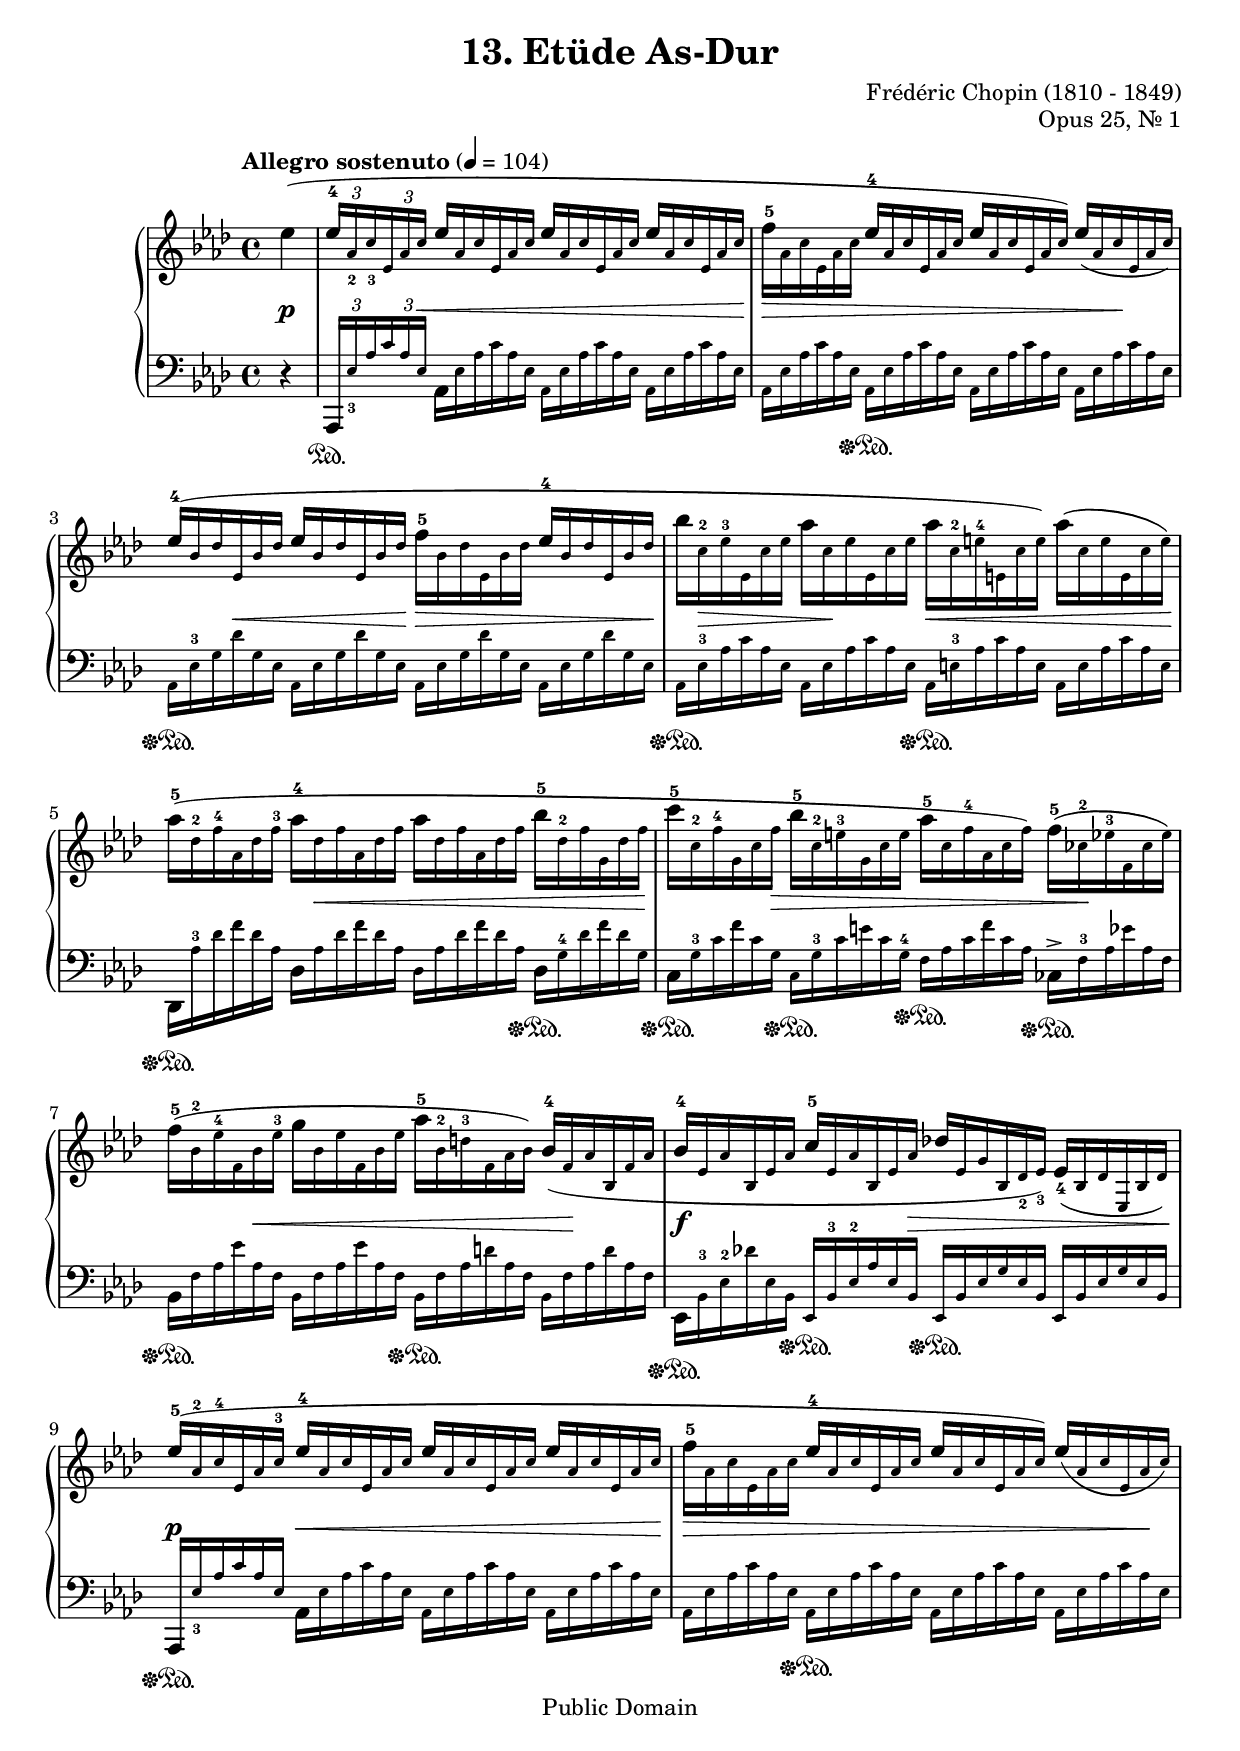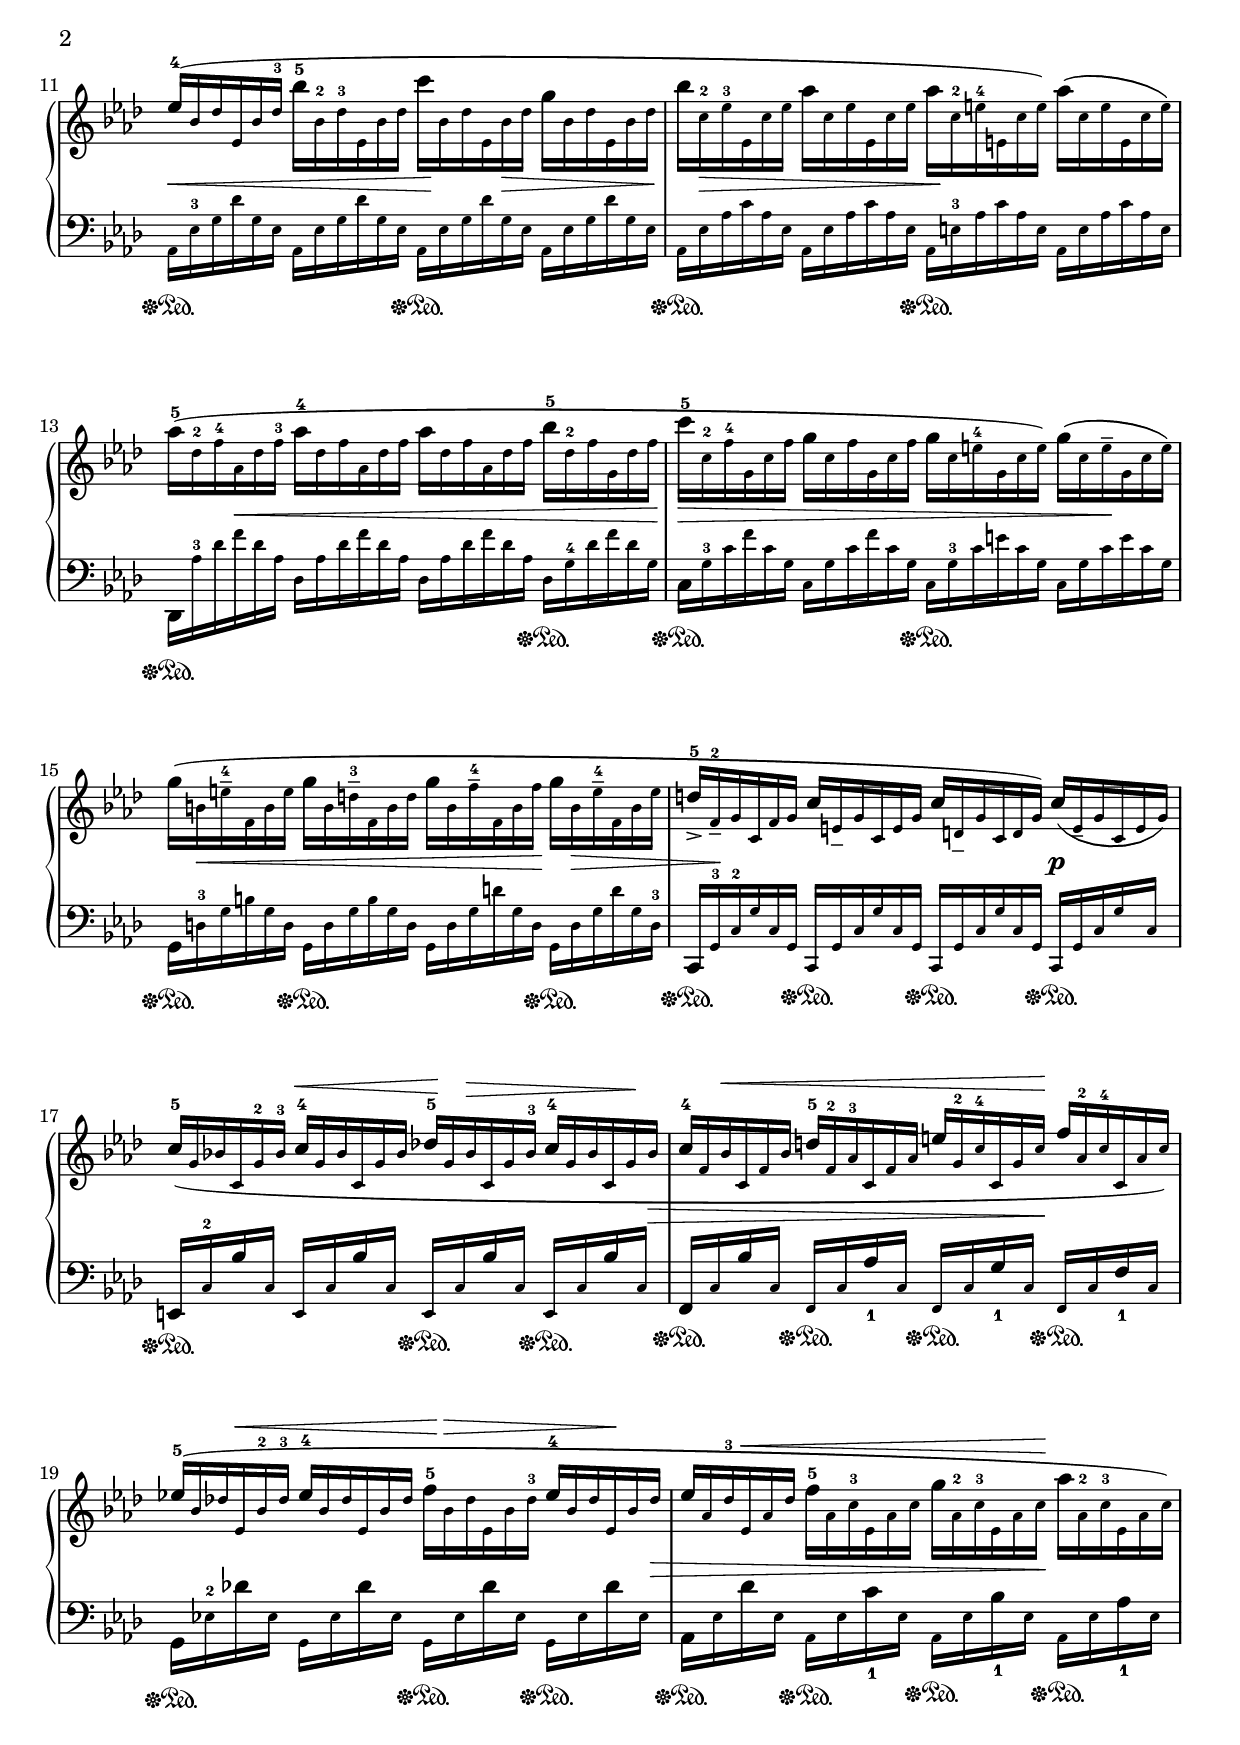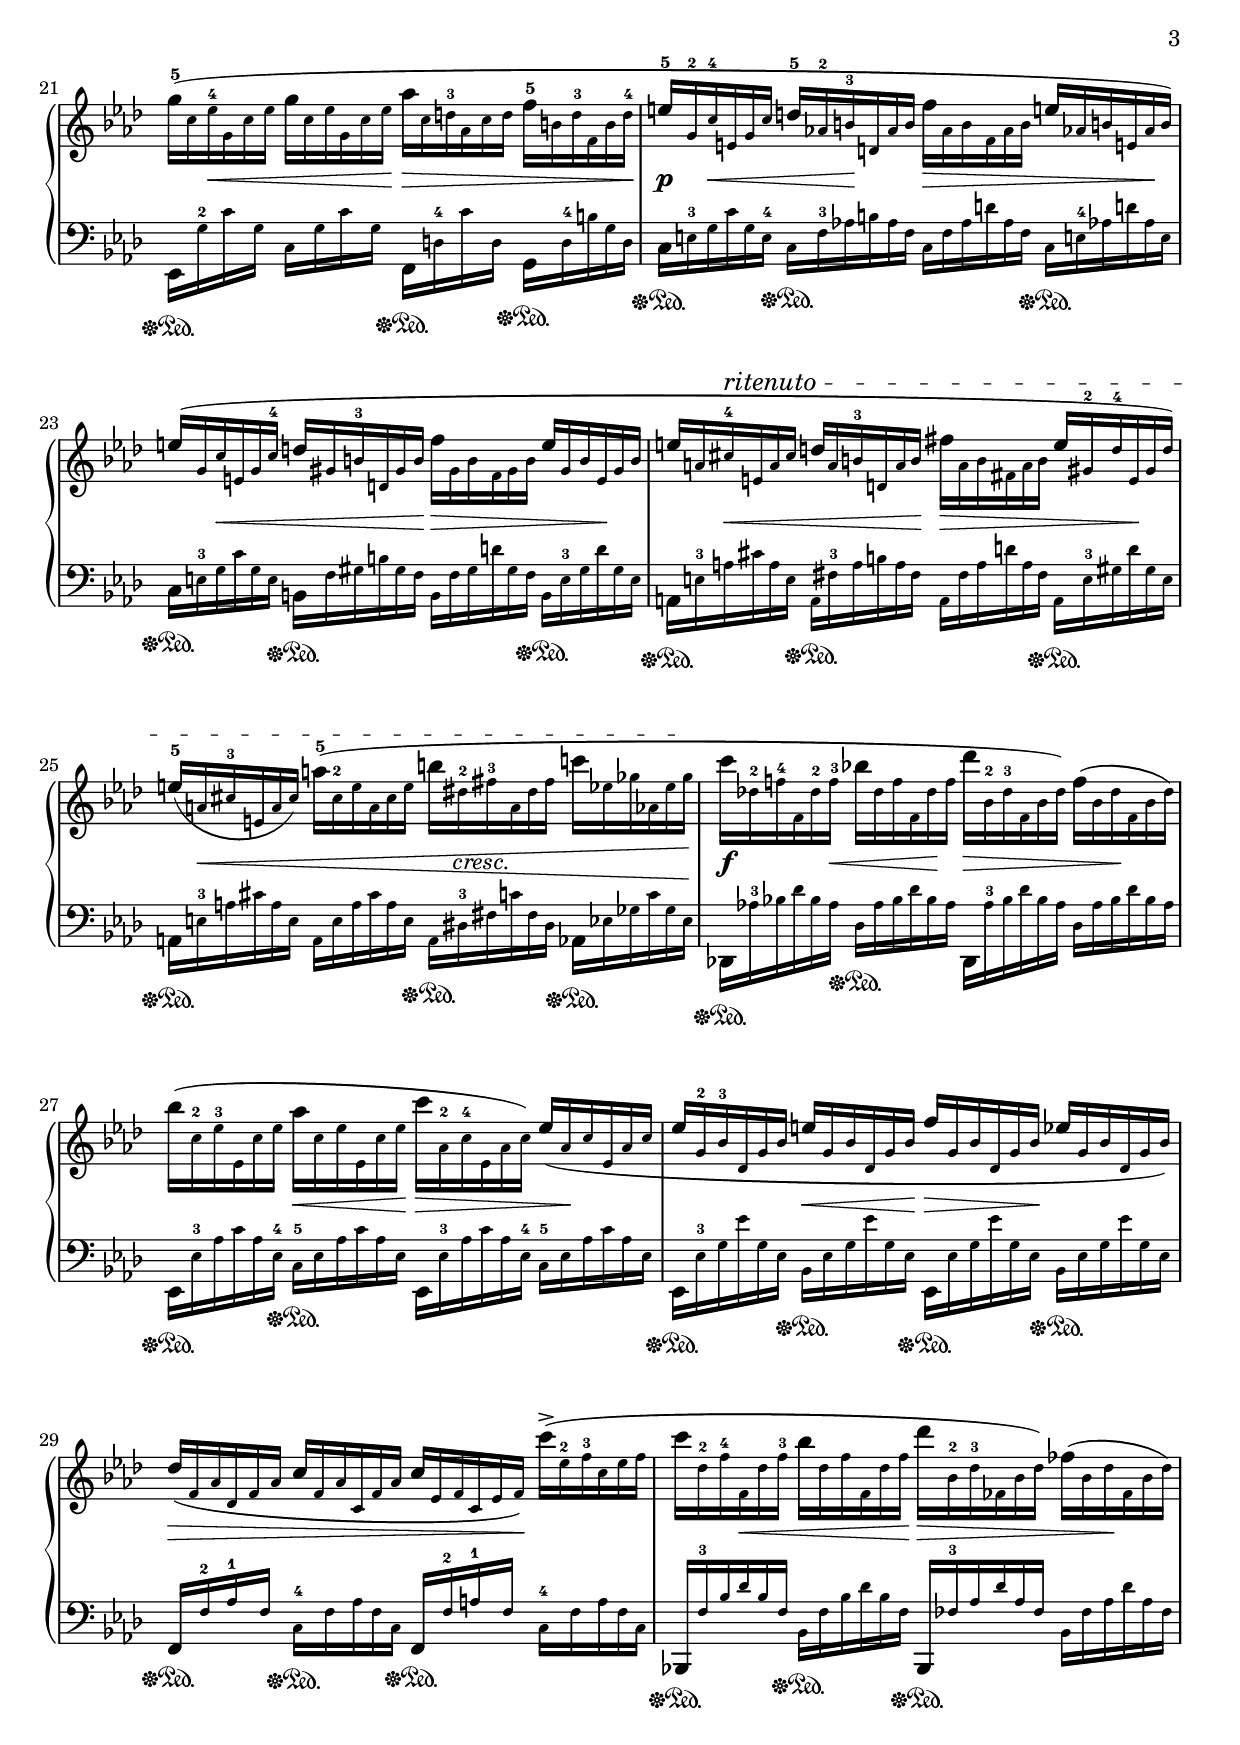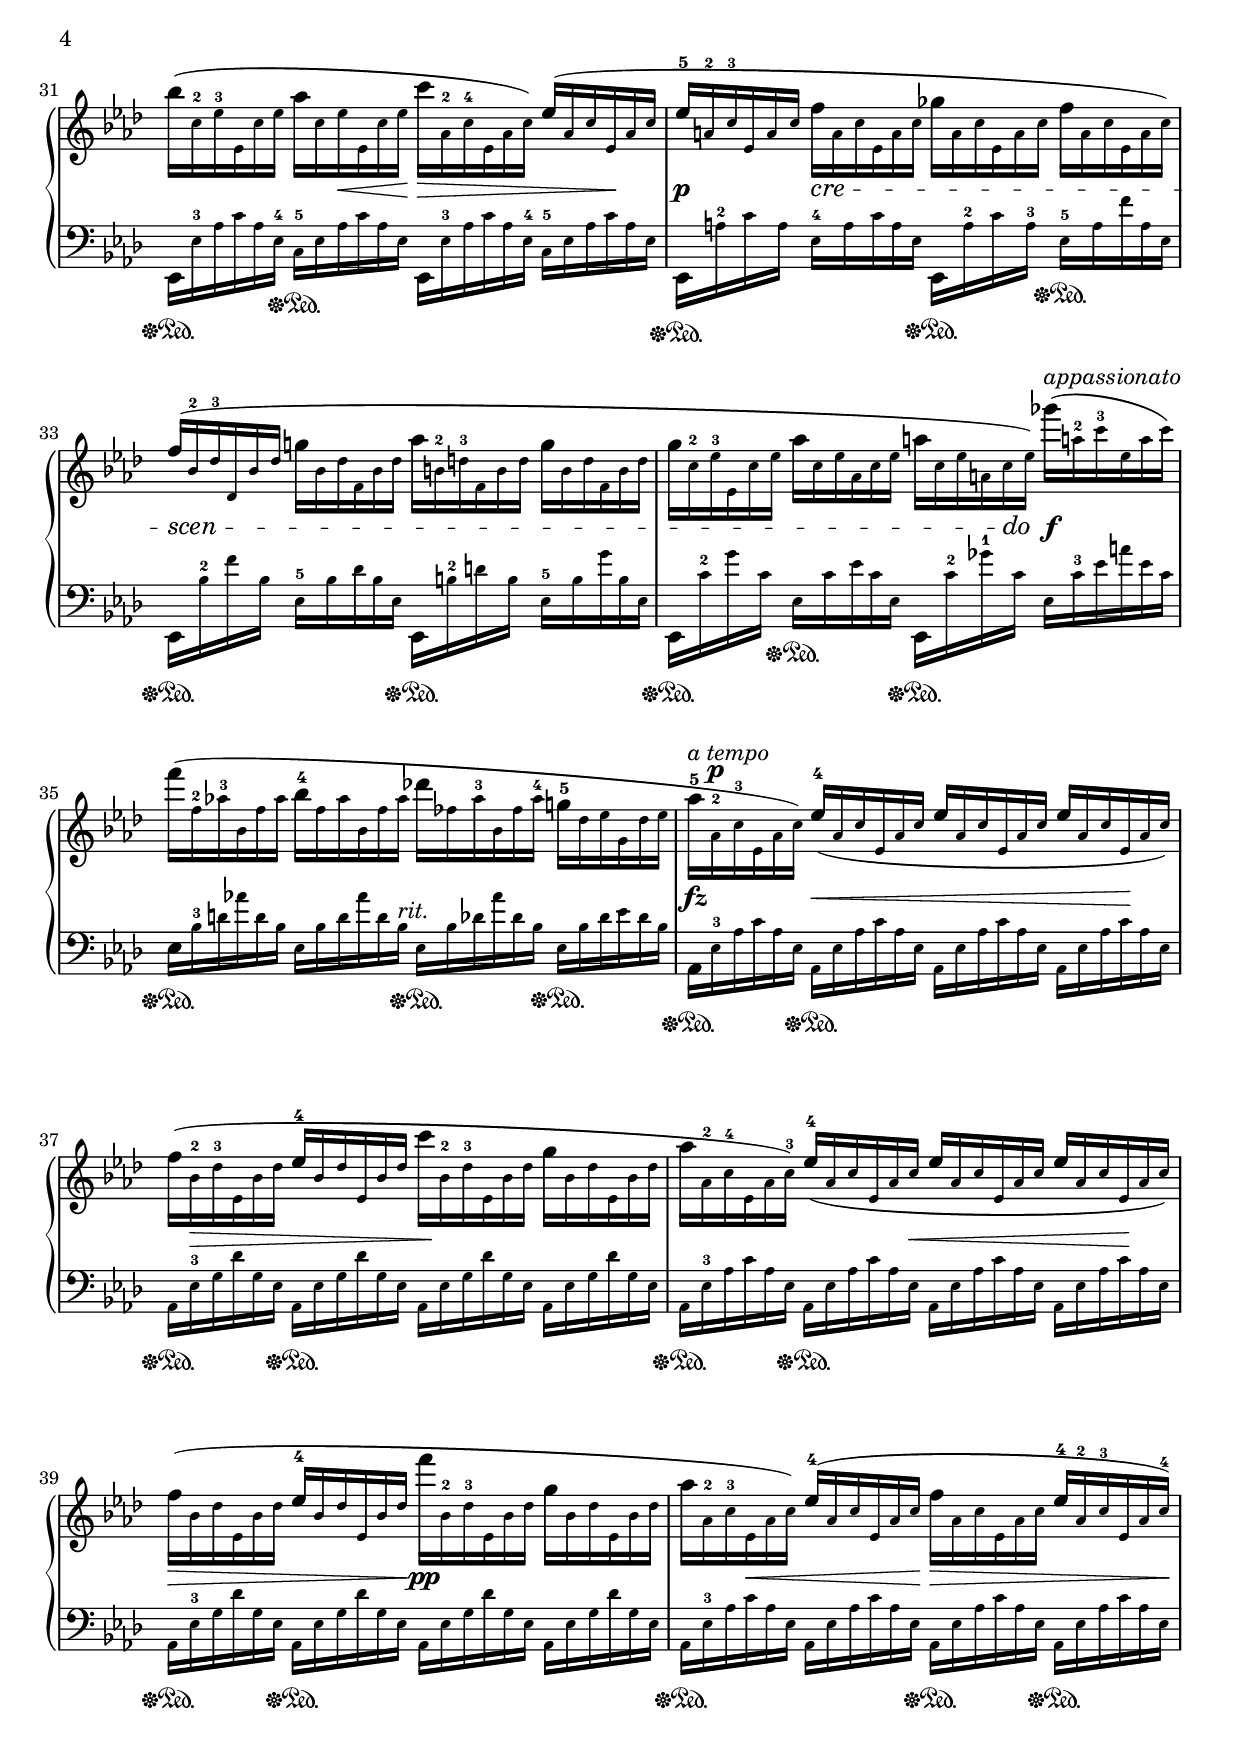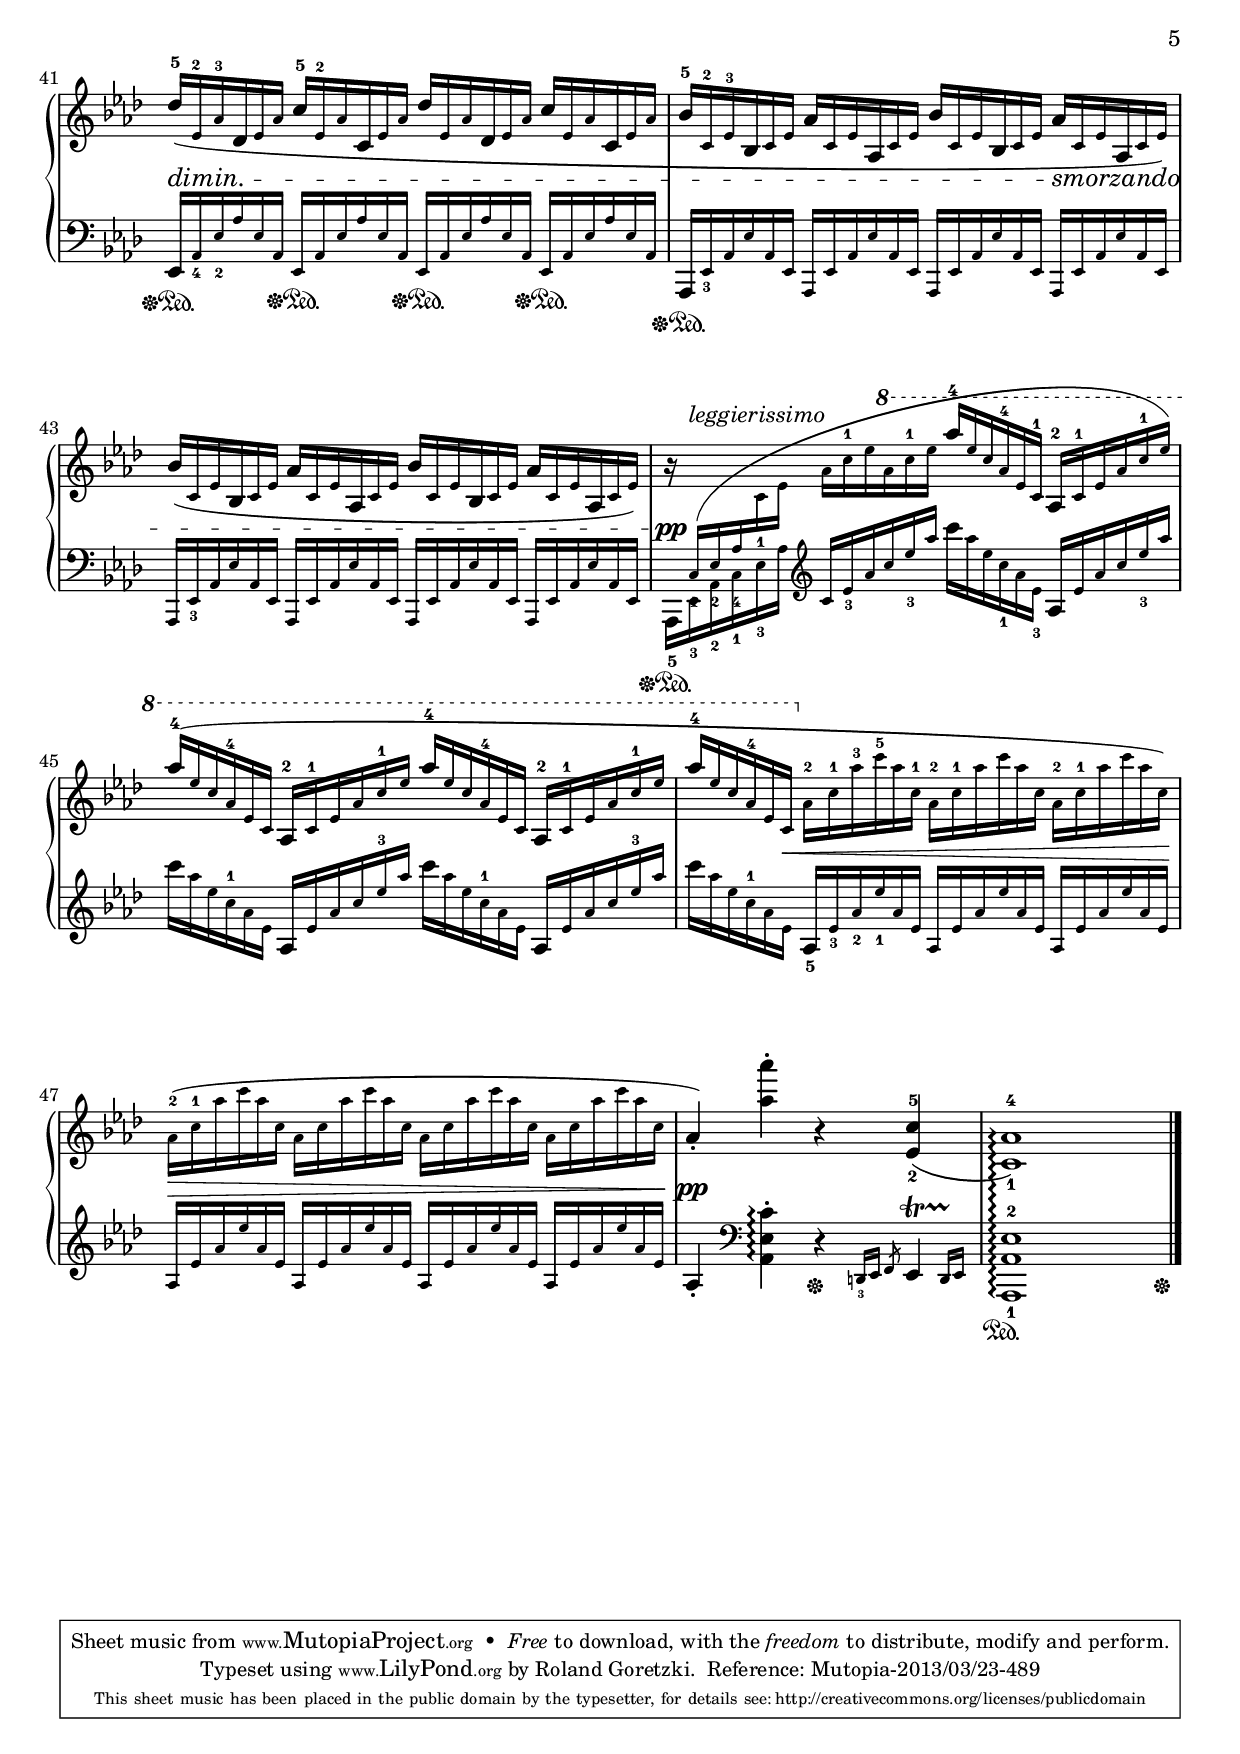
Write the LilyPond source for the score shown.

\version "2.16.1"

\header {
  filename      =       "op-25-01.ly"
  title         =       "13. Etüde As-Dur"
  composer      =       "Frédéric Chopin (1810 - 1849)"
  opus          =       "Opus 25, Nr. 1"
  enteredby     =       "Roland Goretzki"

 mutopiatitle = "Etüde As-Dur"
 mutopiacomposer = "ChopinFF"
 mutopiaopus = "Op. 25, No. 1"
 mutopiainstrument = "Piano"
 date = "1828-1831"
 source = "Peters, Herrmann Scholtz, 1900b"
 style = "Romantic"
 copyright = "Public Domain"
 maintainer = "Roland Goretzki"
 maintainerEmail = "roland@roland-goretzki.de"

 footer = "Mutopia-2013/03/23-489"
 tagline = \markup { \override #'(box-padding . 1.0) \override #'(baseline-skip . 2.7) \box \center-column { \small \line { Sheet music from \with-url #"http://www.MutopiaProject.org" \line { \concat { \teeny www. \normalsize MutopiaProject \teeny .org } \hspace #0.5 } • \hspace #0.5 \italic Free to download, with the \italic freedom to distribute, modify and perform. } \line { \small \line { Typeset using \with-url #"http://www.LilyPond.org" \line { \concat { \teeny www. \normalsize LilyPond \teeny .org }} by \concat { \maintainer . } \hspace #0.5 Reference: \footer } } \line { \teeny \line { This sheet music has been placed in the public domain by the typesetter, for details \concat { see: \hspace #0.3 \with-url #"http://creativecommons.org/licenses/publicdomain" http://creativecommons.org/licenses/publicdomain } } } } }
}

\include "deutsch.ly"

global =   {
  \key as \major
  \partial 4
  \time 4/4
  s4
  s1*49
  \bar "|."
}

%%%%%%%%%%%%%%%%%%%%%%%%%%%%%%%%%%%%%%%%%%%%%%%%%%%%%%%%%%%%%%%%%%%%%%%%%
%%%%%%%%%%%%%%%%%%%%%%%%%%%%%%%%%%%%%%%%%%%%%%%%%%%%%%%%%%%%%%%%%%%%%%%%%
%%%%%%%%%   Beginn des Definitionsteils   %%%%%%%%%%%%%%%%%%%%%%%%%%%%%%%
%                                                                       %

oben = \change Staff = up
unten = \change Staff = down

%%%   Für den Pedalwechsel des normalen Pedals (PC für Pedal Change):
PH = \sustainOff
PR = \sustainOn

cresc = \markup { \italic cresc. }
dimin = \markup { \italic dimin. }
dim = \markup { \italic dim. }
rit = \markup { \italic rit. }
nuto = \markup { \italic ritenuto }
appa = \markup { \italic appassionato }
tempO = \markup { \italic { a tempo } }
smorzando = \markup { \italic { smorzando } }

Axdefault = \accidentalStyle "default"
Axpiano = \accidentalStyle "piano"

KlammerWeg = \override TupletBracket #'stencil = ##f
TriolenZahlWeg = \override TupletNumber #'stencil = ##f

DecoratedHairpin = #(define-music-function (parser location text) (markup?)
#{
\once\override Hairpin #'height = #'1.5
\once\override Hairpin #'stencil = #(lambda (grob)
(ly:stencil-aligned-to
(ly:stencil-add
(ly:stencil-aligned-to
(ly:stencil-aligned-to
(ly:hairpin::print grob)
Y CENTER) X CENTER)
(ly:stencil-translate
(ly:stencil-aligned-to (grob-interpret-markup grob text) Y CENTER) '(1 . 0)))
X LEFT))
#})

%%% Für den ständigen Wechsel der Größe der Notenköpfe:

KlK = {
        \override Fingering #'font-size = #-6
        \override NoteHead #'font-size = #-3
      }                                         % Kl ein K opf

NoK = {
        \revert Fingering #'font-size
        \revert NoteHead #'font-size
      }                                         % No rmal K opf

%                                                                       %
%%%%%%%%%   Ende des Definitionsteils   %%%%%%%%%%%%%%%%%%%%%%%%%%%%%%%%%
%%%%%%%%%%%%%%%%%%%%%%%%%%%%%%%%%%%%%%%%%%%%%%%%%%%%%%%%%%%%%%%%%%%%%%%%%
%%%%%%%%%%%%%%%%%%%%%%%%%%%%%%%%%%%%%%%%%%%%%%%%%%%%%%%%%%%%%%%%%%%%%%%%%

rechts =  \new Voice = "rechts" \relative c''{
    \tempo "Allegro sostenuto" 4=104
    \override DynamicLineSpanner #'avoid-slur = #'inside
    \override DynamicLineSpanner #'direction = #UP
    \set tupletSpannerDuration = #(ly:make-moment 1 8)
    \KlammerWeg
    es4(                 % Auftakt
  %%%%======== -------------------------------------------------------- ---------
    \times 2/3 {
       es16-4 \KlK as,_2 c_3 es, as c
    \TriolenZahlWeg
      \NoK es \KlK as, c es, as c
      \NoK es \KlK as, c es, as c
      \NoK es \KlK as, c es, as c                                  | % Takt  1
  %%%%======== -------------------------------------------------------- ---------
      \NoK f-5 \KlK as, c es, as c
      \NoK  es-4 \KlK as, c es, as c
      \NoK es \KlK as, c es, as c)
      \NoK es( \KlK as, c es, as c)                 | % Takt  2
  %%%%======== -------------------------------------------------------- ---------
      \NoK  es-4( \KlK b des es, b' des
      \NoK es \KlK b des es, b' des
      \NoK  f-5 \KlK b, des es, b' des
      \NoK  es-4 \KlK b des es, b' des          | % Takt  3
  %%%%======== -------------------------------------------------------- ---------
      \NoK  b' \KlK c,-2 es-3 es, c' es
      \NoK as \KlK c, es es, c' es
      \NoK  as \KlK c,-2  e-4 e, c' e)
      \NoK as( \KlK c, e e, c' e)                  | % Takt  4
  %%%%======== -------------------------------------------------------- ---------
      \NoK as-5( \KlK  des,-2 f-4 as, des f-3
      \NoK  as-4 \KlK des, f as, des f
      \NoK as \KlK des, f as, des f
      \NoK  b-5 \KlK des,-2 f g, des' f                         | % Takt  5
  %%%%======== -------------------------------------------------------- ---------
      \NoK  c'-5 \KlK c,-2  f-4 g, c  f
      \NoK  b-5 \KlK c,-2  e-3 g, c e
      \NoK  as-5 \KlK c, f-4 as, c f)
      \NoK  f-5( \KlK ces-2  es-3 f, ces' es)                       | % Takt  6
  %%%%======== -------------------------------------------------------- ---------
      \NoK  f-5( \KlK  b,-2 es-4 f,  b es-3
      \NoK g \KlK b, es f, b es
      \NoK  as-5 \KlK  b,-2 d-3 f, as b)
      \NoK b-4( \KlK f as b, f' as                   | % Takt  7
  %%%%======== -------------------------------------------------------- ---------
      \NoK b-4 \KlK es, as b, es as
      \NoK  c-5 \KlK es, as b, es  as
      \NoK des! \KlK es, g b, des_2 es_3)
      \NoK es_4( \KlK b des es, b' des)            | % Takt  8
  %%%%======== -------------------------------------------------------- ---------
      \NoK  es'16-5( \KlK as,-2  c-4 es, as  c-3
      \NoK  es-4 \KlK as, c es, as c
      \NoK es \KlK as, c es, as c
      \NoK es \KlK as, c es, as c                                  | % Takt  9
  %%%%======== -------------------------------------------------------- ---------
      \NoK   f-5 \KlK as, c es, as c
      \NoK  es-4 \KlK as, c es, as c
      \NoK es \KlK as, c es, as c)
      \NoK es( \KlK as, c es, as c)                 | % Takt 10
  %%%%======== -------------------------------------------------------- ---------
      \NoK   es-4( \KlK b des es, b'  des-3
      \NoK  b'-5 \KlK b,-2  des-3 es, b' des
      \NoK c' \KlK b, des es,  b' des
      \NoK g \KlK b, des es, b' des                                   | % Takt 11
  %%%%======== -------------------------------------------------------- ---------
      \NoK b' \KlK  c,-2 es-3 es, c' es
      \NoK as \KlK c, es es, c' es
      \NoK as \KlK  c,-2 e-4 e, c' e)
      \NoK as( \KlK c, e e, c' e)                      | % Takt 12
  %%%%======== -------------------------------------------------------- ---------
      \NoK  as-5( \KlK des,-2 f-4 as, des f-3
      \NoK  as-4 \KlK des, f as, des f
      \NoK as \KlK des, f as, des f
      \NoK  b-5 \KlK des,-2 f g, des' f                      | % Takt 13
  %%%%======== -------------------------------------------------------- ---------
      \NoK   c'-5 \KlK c,-2 f-4 g, c f
      \NoK g \KlK c, f g, c f
      \NoK g \KlK c,  e-4 g, c e)
      \NoK g( \KlK c, e-- g, c e)                    | % Takt 14
  %%%%======== -------------------------------------------------------- ---------
      \NoK g( \KlK  h, e---4 f, h e
      \NoK g \KlK h, d---3 f, h d
      \NoK g \KlK h, f'---4 f, h f'
      \NoK g \KlK h, e---4 f, h e                  | % Takt 15
  %%%%======== -------------------------------------------------------- ---------
      \NoK  d->-5 \KlK f,---2 g c, f g
      \NoK c \KlK e,-- g c, e g
      \NoK c \KlK d,-- g c, d g)
      \NoK  c( \KlK e,-- g c, e g)                   | % Takt 16
  %%%%======== -------------------------------------------------------- ---------
      \NoK  c-5( \KlK g b! c, g'-2  b-3
      \NoK c-4 \< \KlK g b c, g' b
      \NoK  des!-5 \!  \KlK g,  b \> c, g'  b-3
      \NoK  c-4 \KlK g b c, g' \! b                | % Takt 17
  %%%%======== -------------------------------------------------------- ---------
      \NoK  c-4 \KlK f, b \< c, f b
      \NoK  d-5  \KlK f,-2  as-3 c, f as
      \NoK e' \KlK  g,-2 c-4 c, g' c \!
      \NoK f \KlK  as,-2 c-4 c, as' c)               | % Takt 18
  %%%%======== -------------------------------------------------------- ---------
      \NoK  es!-5( \KlK b des!  es, \<  b'-2 des-3
      \NoK  es-4 \KlK b des es, b' des
      \NoK  f-5 \! \KlK b, \> des es, b' des-3
      \NoK  es-4 \KlK b des es, \! b' des           | % Takt 19
  %%%%======== -------------------------------------------------------- ---------
      \NoK es \KlK as,  des-3 es, \< as des
      \NoK  f-5 \KlK as, c-3 es, as c
      \NoK g' \KlK  as,-2 c-3 es, as c \!
      \NoK as' \KlK  as,-2 c-3 es, as c)              | % Takt 20
  %%%%======== -------------------------------------------------------- ---------
      \NoK  g'-5( \KlK c, es-4 g, c es
      \NoK g \KlK c, es g, c es
      \NoK  as \KlK c, d-3 as c d
      \NoK  f-5 \KlK h, d-3 f, h   d-4        | % Takt 21
  %%%%======== -------------------------------------------------------- ---------
      \NoK  e-5 \KlK g,-2 c-4 e, g c
      \NoK  d-5 \KlK  as!-2 h-3 d, as' h
      \NoK  f' \KlK as, h f as h
      \NoK e! \KlK as,! h! e,! as h)               | % Takt 22
  %%%%======== -------------------------------------------------------- ---------
      \NoK e( \KlK g, c e, g c-4
      \NoK d \KlK  gis, h-3 d, gis h
      \NoK  f' \KlK gis, h f gis h
      \NoK e \KlK gis, h e, \! gis h                                  | % Takt 23
  %%%%======== -------------------------------------------------------- ---------
      \NoK e \KlK a,  
    \crescTextCresc
    \once\set crescendoText = \nuto
        cis-4^\< e, a cis
      \NoK d \KlK a  h-3 d, a' h
      \NoK fis' \KlK a, h fis a h
      \NoK e \KlK  gis,-2 d'-4 e, gis d')             | % Takt 24
  %%%%======== -------------------------------------------------------- ---------
      \NoK  e-5( \KlK a, cis-3 e, a cis)
      \NoK  a'-5( \KlK cis,-2 e a, cis e
      \NoK h' \KlK  \Axpiano dis,-2 \Axdefault fis-3 a, dis fis
      \NoK c'! \KlK es, ges as, es' ges \!                            | % Takt 25
  %%%%======== -------------------------------------------------------- ---------
      \NoK c \KlK  des,!-2 f!-4 f,  des'-2 f-3
      \NoK b! \KlK des, f f, des' f
      \NoK  des' \KlK  b,-2 des-3 f, b des)
      \NoK f( \KlK b, des f, b des)                 | % Takt 26
  %%%%======== -------------------------------------------------------- ---------
      \NoK b'16( \KlK  c,-2 es-3 es, c' es
      \NoK  as \KlK c, es es, c' es
      \NoK  c' \KlK as,-2  c-4 es, as c)
      \NoK es( \KlK as, c es, as c                                 | % Takt 27
  %%%%======== -------------------------------------------------------- ---------
      \NoK es \KlK  g,-2 b-3 des, g b
      \NoK  e \KlK g, b des, g b
      \NoK  f' \KlK g, b des, g b
      \NoK es \KlK g, b des, g b)                      | % Takt 28
  %%%%======== -------------------------------------------------------- ---------
      \NoK  des( \KlK f, as des, f as
      \NoK c \KlK f, as c, f as
      \NoK c \KlK es, f c es f)
      \NoK c''->( \KlK  es,-2 f-3 c es f                                  | % Takt 29
  %%%%======== -------------------------------------------------------- ---------
      \NoK c' \KlK  des,-2 f-4 f, des'  f-3
      \NoK b \KlK des, f f, des' f
      \NoK des' \KlK  b,-2 des-3 fes, b des)
      \NoK fes( \KlK b, des fes, b des)             | % Takt 30
  %%%%======== -------------------------------------------------------- ---------
      \NoK b'16( \KlK  c,-2 es-3 es, c' es
      \NoK as \KlK c, es es, c' es
      \NoK  c' \KlK as,-2  c-4 es, as c)
      \NoK es( \KlK as, c es, as c                                 | % Takt 31
  %%%%======== -------------------------------------------------------- ---------
      \NoK  es-5 \KlK a,-2 c-3 es, a c
      \NoK f \KlK a, c es, a c
      \NoK ges' \KlK a, c es, a c
      \NoK f \KlK a, c es, a c)                     | % Takt 32
  %%%%======== -------------------------------------------------------- ---------
      \NoK f( \KlK  b,-2 des-3 des, b' des
      \NoK g! \KlK b, des f, b des
      \NoK as' \KlK  h,-2 d-3 f, h d
      \NoK g \KlK h, d f, h d                                        | % Takt 33
  %%%%======== -------------------------------------------------------- ---------
      \NoK g \KlK  c,-2 es-3 es, c' es
      \NoK as \KlK c, es as, c es
      \NoK a \KlK c, es a, c es)
      \NoK ges'^\appa( \KlK a,!-2 c-3 es, a c)         | % Takt 34
  %%%%======== -------------------------------------------------------- ---------
      \NoK f( \KlK  f,-2 as!-3 b, f' as
      \NoK  b-4 \KlK f as b, f'  as
      \NoK des! \KlK fes, as-3 b, fes'  as-4
      \NoK  g!-5 \KlK des es g, des' es            | % Takt 35
  %%%%======== -------------------------------------------------------- ---------
      \NoK  as-5^\tempO \KlK as,-2 \p c-3 es, as c)
      \NoK   es-4( \KlK as, c es, as c
      \NoK es \KlK as, c es, as c
      \NoK es \KlK as, c es, as c)                 | % Takt 36
  %%%%======== -------------------------------------------------------- ---------
      \NoK f( \KlK  b,-2 des-3 es, b' des
      \NoK  es-4 \KlK b des es, b' des
      \NoK c'  \KlK b,-2  des-3 es, b' des
      \NoK g \KlK b, des es, b' des                                   | % Takt 37
  %%%%======== -------------------------------------------------------- ---------
      \NoK as' \KlK  as,-2 c-4 es, as c-3)
      \NoK  es-4( \KlK as, c es, as  c
      \NoK es \KlK as, c es, as c
      \NoK es \KlK as, c es, as c)                                 | % Takt 38
  %%%%======== -------------------------------------------------------- ---------
      \NoK  f( \KlK b, des es, b' des
      \NoK  es-4 \KlK b des es, b' des
      \NoK  f' \KlK b,,-2  des-3 es, b' des
      \NoK g \KlK b, des es, b' des                                   | % Takt 39
  %%%%======== -------------------------------------------------------- ---------
      \NoK as' \KlK  as,-2 c-3  es, as c)
      \NoK  es-4( \KlK as, c es, as c
      \NoK  f \KlK as, c es, as c
      \NoK es-4 \KlK  as,-2 c-3 es, as c-4)                                    | % Takt 40
  %%%%======== -------------------------------------------------------- ---------
      \NoK  des^5( \KlK es,^2  as^3 \NoK des, \KlK es as
      \NoK  c^5 \KlK es,^2 as \NoK c, \KlK es as
      \NoK des \KlK es, as \NoK des, \KlK es as
      \NoK c \KlK es, as \NoK c, \KlK es as                           | % Takt 41
  %%%%======== -------------------------------------------------------- ---------
      \NoK  b^5 \KlK c,^2  es^3 \NoK b \KlK c es
      \NoK as \KlK c, es \NoK as, \KlK c es
      \NoK b' \KlK c, es \NoK b \KlK c es
      \NoK  as \KlK c, es \NoK as, \KlK c es)                                | % Takt 42
  %%%%======== -------------------------------------------------------- ---------
      \NoK b'( \KlK c, es \NoK b \KlK c es
      \NoK as \KlK c, es \NoK as, \KlK c es
      \NoK b' \KlK c, es \NoK b \KlK c es
      \NoK as \KlK c, es \NoK as, \KlK c es)                       | % Takt 43
  %%%%======== -------------------------------------------------------- ---------
      r \unten \voiceOne
        c,_1^\markup { \italic leggierissimo }(
         es_2  as_4
        \oben \oneVoice c_1 es
      as  c-1 es \ottava #1 as c-1 es
      \NoK  as-4 \KlK es c as-4 es  c-1
      \NoK  as-2 \KlK c-1 es as  c-1 es)         | % Takt 44
  %%%%======== -------------------------------------------------------- ---------
      \NoK   as-4( \KlK es c  as-4 es c
      \NoK  as-2 \KlK c-1 es as  c-1 es
      \NoK  as-4 \KlK es c as-4 es c
      \NoK  as-2 \KlK c-1 es as  c-1 es                          | % Takt 45
  %%%%======== -------------------------------------------------------- ---------
      \NoK  as-4 \KlK es c as-4 es c \ottava #0
       as-2 c-1 as'-3 c-5 as  c,-1
       as-2 c-1 as' c as c,
       as-2 c-1 as' c as c,)                       | % Takt 46
  %%%%======== -------------------------------------------------------- ---------
      as-2( c-1 as' c as c,
      as c as' c as c,
      as c as' c as c,
      as c as' c as c,
    }                                                                 | % Takt 47
  %%%%======== -------------------------------------------------------- ---------
     \NoK as4-.)
      <as' as'>-. r
      <es,-2 c'-5>(                                                   | % Takt 48
  %%%%======== -------------------------------------------------------- ---------
     <c-1 as'-4>1\arpeggio)                        | % Takt 49
  %%%%======== -------------------------------------------------------- ---------
}

Dynamics =  \new Dynamics {
    s4\p                                                  % Auftakt
  %%%%======== ---------------------------------------- --------------
    \times 2/3 {
      s16 s s s s s \<  s s s s s s
      s s s s s s  s s s s s s \! | % Takt  1
  %%%%======== -------------------------------------------------------- ---------
      s \> s s s s s  s s s s s s
      s s s s s s  s s s \! s s s | % Takt  2
  %%%%======== -------------------------------------------------------- ---------
      s s s s \< s s  s s s s s s \!
      s \> s s s s s  s s s s s s \! % Takt  3
  %%%%======== -------------------------------------------------------- ---------
      s s \> s s s s  s s \! s s s s
      s \< s s s s s  s s s s s s \! % Takt  4
  %%%%======== -------------------------------------------------------- ---------
      s s s s s s  s s \< s s s s
      s s s s s s  s s s s s s % Takt  5
  %%%%======== -------------------------------------------------------- ---------
      s \! s s s s s  \> s s s s s s
      s s s s s s  s s \! s s s s % Takt  6
  %%%%======== -------------------------------------------------------- ---------
      s s s s s \< s  s s s s s s
      s s s s s s  s s \! s s s s % Takt  7
  %%%%======== -------------------------------------------------------- ---------
      s \f s s s s s  s s s s s s \>
      s s s s s s  s s s s s s % Takt  8
  %%%%======== -------------------------------------------------------- ---------
      s \p s s s s s  s \< s s s s s
      s s s s s s  s s s s s s \! % Takt  9
  %%%%======== -------------------------------------------------------- ---------
      s \> s s s s s  s s s s s s
      s s s s s s  s s s s s \! s % Takt 10
  %%%%======== -------------------------------------------------------- ---------
      s \< s s s s s  s s s s s s
      s \! s s s s \> s  s s s s s s % Takt 11
  %%%%======== -------------------------------------------------------- ---------
      s \! s \> s s s s  s s s s s s
      s \! s s s s s  s s s s s s % Takt 12
  %%%%======== -------------------------------------------------------- ---------
      s s s s \< s s  s s s s s s
      s s s s s s  s s s s s s \! % Takt 13
  %%%%======== -------------------------------------------------------- ---------
      s \> s s s s s  s s s s s s
      s s s s s s  s s s \! s s s % Takt 14
  %%%%======== -------------------------------------------------------- ---------
      s s \< s s s s  s s s s s s
      s s s s s s \!  s s \> s s s s % Takt 15
  %%%%======== -------------------------------------------------------- ---------
      s s \! s s s s  s s s s s s
      s s s s s s  s \p s s s s s % Takt 16
  %%%%======== -------------------------------------------------------- ---------
    s16 s s s s s s s s s s s
    s s s s s s s s s s s s \>
    s16 s s s s s s s s s s s
    s s s s s s \! s s s s s s                       | % Takt 17 - 18
  %%%%======== ---------------------------------------- --------------
    s s s s s s s s s s s s
    s s s s s s s s s s s  s \>
    s s s s s s s s s s s s
    s s s s s s \!  s s s s s s                      | % Takt 19 - 20
  %%%%======== ---------------------------------------- --------------
      s s s \< s s s  s s s s s s \!
      s \> s s s s s  s s s s s s \! % Takt 21
  %%%%======== -------------------------------------------------------- ---------
      s \p s s \< s s s  s s s \! s s s
      s \> s s s s s  s s s s s \! s % Takt 22
  %%%%======== -------------------------------------------------------- ---------
      s s s \< s s s  s s s s s s \!
      s \> s s s s s  s s s s \! s s % Takt 23
  %%%%======== -------------------------------------------------------- ---------
      s16 s s \< s s s
      s s s s s s \!
      s \> s s s s s
      s s s s \! s s                        | % Takt 24
  %%%%======== ---------------------------------------- --------------
      s \DecoratedHairpin \markup {\italic cresc.}
      s\< s s s s
      s s s s s s
      s s s s s s
      s s s s s s                           | % Takt 25
  %%%%======== ---------------------------------------- --------------
      s\f s s s s s \<
      s s s s s \! s
      s \> s s s s s
      s s s \! s s s                        | % Takt 26
  %%%%======== -------------------------------------------------------- ---------
      s s s s s s
      s \< s s s s s \!
      s \> s s s s s
      s s \! s s s s                        | % Takt 27
  %%%%======== -------------------------------------------------------- ---------
      s s s s s s
      s \< s s s s s \!
      s \> s s s s s \!
      s s s s s s                        | % Takt 28
  %%%%======== -------------------------------------------------------- ---------
      s \> s s s s s
      s s s s s s
      s s s s s s \!
      s s s s s s                        | % Takt 29
  %%%%======== -------------------------------------------------------- ---------
      s s s s \< s s
      s s s s s s \!
      s \> s s s s s
      s s s \! s s s                        | % Takt 30
  %%%%======== -------------------------------------------------------- ---------
      s s s s s s
      s s s \< s s s \!
      s \> s s s s s
      s s s s \! s s                        | % Takt 31
  %%%%======== -------------------------------------------------------- ---------
      \crescTextCresc
      s \p s s s s s
      \once\set crescendoText = \markup { \italic cre }
      s \< s s s s s
      s s s s s s
      s s s s s s                        | % Takt 32
  %%%%======== -------------------------------------------------------- ---------
      \once\set crescendoText = \markup { \italic scen }
      s \< s s s s s
      s s s s s s
      s s s s s s
      s s s s s s                        | % Takt 33
  %%%%======== -------------------------------------------------------- ---------
      s s s s s s
      s s s s s s
      s s s s
      \once\set crescendoText = \markup { \italic do }
      s \< s
      s \f s s s s s                        | % Takt 34
  %%%%======== -------------------------------------------------------- ---------
      s s s s s s
      s s s s s s-\rit
      s s s s s s
      s s s s s s                        | % Takt 35
  %%%%======== -------------------------------------------------------- ---------
      \crescHairpin
      s \fz s s s s s
      s \< s s s s s
      s s s s s s
      s s s s \! s s                        | % Takt 36
  %%%%======== -------------------------------------------------------- ---------
      s s \> s s s s
      s s s s s s
      s \! s s s s s
      s s s s s s                        | % Takt 37
  %%%%======== -------------------------------------------------------- ---------
      s s s s s s
      s s s s s s \<
      s s s s s s
      s s s s \! s s                        | % Takt 38
  %%%%======== -------------------------------------------------------- ---------
      s \> s s s s s
      s s s s s s \!
      s \pp s s s s s
      s s s s s s                        | % Takt 39
  %%%%======== -------------------------------------------------------- ---------
      s s s s \< s s
      s s s s s s \!
      s \> s s s s s
      s s s s s s \!                       | % Takt 40
  %%%%======== -------------------------------------------------------- ---------
      \crescTextCresc
      \once\set crescendoText = \dimin
      s \< s s s s s
      s s s s s s
      s s s s s s
      s s s s s s                        | % Takt 41
  %%%%======== -------------------------------------------------------- ---------
      s s s s s s
      s s s s s s
      s s s s s s
      \once\set crescendoText = \smorzando
      s\< s s s s s                        | % Takt 42
  %%%%======== -------------------------------------------------------- ---------
      s16*24                       | % Takt 43
  %%%%======== -------------------------------------------------------- ---------
      s16 \pp s s s s s
      s s s s s s
      s s s s s s
      s s s s s s                        | % Takt 44
  %%%%======== -------------------------------------------------------- ---------
      s16*24                       | % Takt 45
  %%%%======== -------------------------------------------------------- ---------
      \crescHairpin
      s16 s s s s s \<
      s s s s s s
      s s s s s s
      s s s s s s                       | % Takt 46
  %%%%======== -------------------------------------------------------- ---------
      s \> s s s s s
      s s s s s s
      s s s s s s
      s s s s s s                        | % Takt 47
    }                                                                 | % Takt 47
  %%%%======== -------------------------------------------------------- ---------
     s4\pp                                                   % Takt 48
  %%%%======== ---------------------------------------- --------------
}

links =  \context Staff \relative c{
  %% -- %% Die linke Hand hat 113 Fingersätze!
  %% -- %% Davon sind 52 gesteuert und 61 Standard.
  \override DynamicLineSpanner #'avoid-slur = #'inside
  \override DynamicLineSpanner #'direction = #DOWN
    r4                                                                  % Auftakt
  %%%%======== -------------------------------------------------------- ---------
    \set tupletSpannerDuration = #(ly:make-moment 1 8)
  \KlammerWeg
    \times 2/3 {
      as,16 \PR \KlK es''_3
      as c as es
  \TriolenZahlWeg
      \NoK as,16 \KlK es' as c as es
      as,16 es' as c as es
      as,16 es' as c as es                                            | % Takt  1
  %%%%======== -------------------------------------------------------- ---------
      as,16 es' as c as es
      as,16 \PH\PR es' as c as es
      as,16 es' as c as es
      as,16 es' as c as es                                                        | % Takt  2
  %%%%======== -------------------------------------------------------- ---------
      as,16 \PH\PR es'-3 g des' g, es
      as,16 es' g des' g, es
      as,16 es' g des' g, es
      as,16 es' g des' g, es                                | % Takt  3
  %%%%======== -------------------------------------------------------- ---------
      as,16 \PH\PR es'-3 as c as es
      as,16 es' as c as es
      as,16 \PH\PR e'-3 as c as e
      as,16 e' as c as e                                    | % Takt  4
  %%%%======== -------------------------------------------------------- ---------
      \NoK des, \PH\PR \KlK
       as''-3 des f des as
      \NoK des, \KlK as' des f des as
      des, as' des f des as
      \NoK des, \PH\PR \KlK g-4 des' f des g,                  | % Takt  5
  %%%%======== -------------------------------------------------------- ---------
      \NoK c, \PH\PR \KlK g'-3 c f c g
      c, \PH\PR g'-3 c e c g-4
      f \PH\PR as c f c as
      \NoK ces,-> \PH\PR \KlK  f-3 as es' as,
        f                                                         | % Takt  6
  %%%%======== -------------------------------------------------------- ---------
      \NoK b, \PH\PR \KlK f' as es' as, f
      b, f' as es' as, f
      b, \PH\PR f' as d as f
      b, f' as d as f                                                         | % Takt  7
  %%%%======== -------------------------------------------------------- ---------
      \NoK es, \PH\PR \KlK  b'-3 es-2 des'! es, b
      es, \PH\PR  b'-3 es-2 as es b
      es, \PH\PR b' es g es b
      es, b' es g es b                                      | % Takt  8
  %%%%======== -------------------------------------------------------- ---------
      \NoK as,16 \PH\PR \KlK es''_3 as c as es
      \NoK as,16 \KlK es' as c as es
      as,16 es' as c as es
      as,16 es' as c as es                                            | % Takt  9
  %%%%======== -------------------------------------------------------- ---------
      as,16 es' as c as es
      as,16 \PH\PR es' as c as es
      as,16 es' as c as es
      as,16 es' as c as es                                  | % Takt 10
  %%%%======== -------------------------------------------------------- ---------
      as,16 \PH\PR  es'-3 g des' g, es
      as,16 es' g des' g, es
      as,16 \PH\PR es' g des' g, es
      as,16 es' g des' g, es                                | % Takt 11
  %%%%======== -------------------------------------------------------- ---------
      as,16 \PH\PR es' as c as es
      as,16 es' as c as es
      as,16 \PH\PR  e'-3 as c as e
      as,16 e' as c as e                                    | % Takt 12
  %%%%======== -------------------------------------------------------- ---------
      \NoK des, \PH\PR \KlK as''-3 des f des as
      des, as' des f des as
      des, as' des f des as
      des, \PH\PR g-4 des' f des g,                            | % Takt 13
  %%%%======== -------------------------------------------------------- ---------
      \NoK c, \PH\PR \KlK g'-3 c f c g
      c, g' c f c g
      c, \PH\PR g'-3 c e c g
      c, g' c e c g                                         | % Takt 14
  %%%%======== -------------------------------------------------------- ---------
      \NoK g, \PH\PR \KlK d'-3 g h g d
      g, \PH\PR d' g h g d
      g, d' g d' g, d
      g, \PH\PR d' g d' g, d-3                             | % Takt 15
  %%%%======== -------------------------------------------------------- ---------
      \NoK c, \PH\PR \KlK  g'-3 c-2 g' c, g
      c, \PH\PR g' c g' c, g
      c, \PH\PR g' c g' c, g
      c, \PH\PR g' c
    }
      g' c,                                                          | % Takt 16
  %%%%======== -------------------------------------------------------- ---------
      \NoK e, \PH\PR  \KlK c'-2 \NoK b' \KlK c,
      e, c' \NoK b' \KlK c,
      e, \PH\PR c' \NoK b' \KlK c,
      e, \PH\PR c' \NoK b' \KlK c,                           | % Takt 17
  %%%%======== -------------------------------------------------------- ---------
  \noBreak
      \NoK f, \PH\PR \KlK c' \NoK b' \KlK c,
      f, \PH\PR c' \NoK  as'_1 \KlK c,
      f, \PH\PR c' \NoK  g'_1 \KlK c,
      f, \PH\PR c' \NoK  f_1 \KlK c           | % Takt 18
  %%%%======== -------------------------------------------------------- ---------
      \NoK g \PH\PR \KlK  es'!-2 \NoK des'! \KlK es,
      g, es' \NoK des' \KlK es,
      g, \PH\PR es' \NoK des' \KlK es,
      g, \PH\PR es' \NoK des' \KlK es,               | % Takt 19
  %%%%======== -------------------------------------------------------- ---------
  \noBreak
      \NoK as, \PH\PR \KlK es' \NoK des' \KlK es,
      as, \PH\PR es' \NoK  c'_1 \KlK es,
      as, \PH\PR es' \NoK  b'_1 \KlK es,
      as, \PH\PR es' \NoK  as_1 \KlK es        | % Takt 20
  %%%%======== -------------------------------------------------------- ---------
      \NoK es, \PH\PR \KlK g'-2 c g c, g' c g
      \NoK f, \PH\PR \KlK  d'-4 c' d,
      \NoK g, \PH\PR \KlK  d'-4
    \times 2/3 {
      h' g d                                                          | % Takt 21
  %%%%======== -------------------------------------------------------- ---------
      \NoK c \PH\PR \KlK  e-3 g c g e-4
      c \PH\PR  f-3 as! h as f
      c f as d as f
      c \PH\PR e!-4 as! d! as e                                       | % Takt 22
  %%%%======== -------------------------------------------------------- ---------
      \NoK  c \PH\PR \KlK e-3 g c g e
      \NoK  h \PH\PR \KlK f' gis h gis f
      h, f' gis d' gis, f
      h, \PH\PR e-3 gis d' gis, e                                       | % Takt 23
  %%%%======== -------------------------------------------------------- ---------
      \NoK a, \PH\PR \KlK  e'-3 a cis a e
      a, \PH\PR  fis'-3 a h a fis
      a, fis' a d a fis
      a, \PH\PR e'-3 gis d' gis, e                                    | % Takt 24
  %%%%======== -------------------------------------------------------- ---------
      \NoK a, \PH\PR \KlK e'-3 a cis a e
      a, e' a cis a e
      a, \PH\PR
        \accidentalStyle "piano"
           dis-3 fis c'
        \accidentalStyle "default"
          fis, dis
      \NoK as \PH\PR \KlK es' ges c ges es                     | % Takt 25
  %%%%======== -------------------------------------------------------- ---------
      \NoK des,! \PH\PR \KlK as''!-3 b! des b as
      des, \PH\PR as' b des b as
      \NoK des,, \KlK as''-3 b des b as
      des, as' b des b as                                             | % Takt 26
  %%%%======== -------------------------------------------------------- ---------
      \NoK es, \PH\PR \KlK es'-3 as c as es-4
      c-5 \PH\PR es as c as es
      \NoK es, \KlK  es'-3 as c as es-4
       c-5 es as c as es                                              | % Takt 27
  %%%%======== -------------------------------------------------------- ---------
      \NoK es, \PH\PR \KlK es'-3 g es' g, es
      b \PH\PR es g es' g, es
      \NoK es, \PH\PR \KlK es' g es' g, es
      b \PH\PR es g es' g, es                                         | % Takt 28
  %%%%======== -------------------------------------------------------- ---------
    }
      \NoK f, \PH\PR \KlK f'-2 as-1 f
      c-4 \PH\PR f
        \times 2/3 { as f c }
      \NoK f, \PH\PR \KlK f'-2
         a-1 f
       c-4 f
        \times 2/3 { a f c }                      | % Takt 29
  %%%%======== -------------------------------------------------------- ---------
    \times 2/3 {
      \NoK b,! \PH\PR \KlK
        f''-3 b des b f
      b, \PH\PR f' b des b f
      \NoK b,, \PH\PR \KlK
         fes''-3 as des as fes
      b, fes' as des as fes                                           | % Takt 30
  %%%%======== -------------------------------------------------------- ---------
      \NoK es, \PH\PR \KlK
        es'-3 as c as es-4
      c-5 \PH\PR es as c as es
      \NoK es, \KlK es'-3 as c as es-4
       c-5 es as c as es                                              | % Takt 31
  %%%%======== -------------------------------------------------------- ---------
    }
      \NoK es, \PH\PR \KlK
         a'-2 c a
       es-4 a \times 2/3 { c a es }
      \NoK es, \PH\PR \KlK a'-2 c a-3
       es-5 \PH\PR a
        \times 2/3 { f' a, es }                                       | % Takt 32
  %%%%======== -------------------------------------------------------- ---------
      \NoK es, \PH\PR \KlK b''-2 f' b, es,-5 b'
        \times 2/3 { des b es, }
      \NoK es, \PH\PR \KlK
       h''-2 d h
       es,-5 h'
        \times 2/3 { g' h, es, }                                      | % Takt 33
  %%%%======== -------------------------------------------------------- ---------
      \NoK es, \PH\PR \KlK c''-2 g' c, 
        es, \PH\PR c'
    \times 2/3 {
      es c
      es, }
      \NoK es,
        \PH\PR \KlK c''-2
         ges'-1 c,
      \times 2/3 { es, c'-3 es a es
        c }                                                           | % Takt 34
  %%%%======== -------------------------------------------------------- ---------
    \times 2/3 {
      \NoK es, \PH\PR \KlK b'-3 d as'! d, b
      es, b' d as' d, b
      es, \PH\PR b' des as' des, b
      es, \PH\PR b' des es des b                                      | % Takt 35
  %%%%======== -------------------------------------------------------- ---------
      \NoK as,16 \PH\PR \KlK es'-3 as c as es
      as,16 \PH\PR es' as c as es
      as,16 es' as c as es
      as,16 es' as c as es                                            | % Takt 36
  %%%%======== -------------------------------------------------------- ---------
      as,16 \PH\PR  es'-3 g des' g, es
      as,16 \PH\PR es' g des' g, es
      as,16 es' g des' g, es
      as,16 es' g des' g, es                                         | % Takt 37
  %%%%======== -------------------------------------------------------- ---------
      as,16 \PH\PR  es'-3 as c as es
      as,16 \PH\PR es' as c as es
      as,16 es' as c as es
      as,16 es' as c as es                                           | % Takt 38
  %%%%======== -------------------------------------------------------- ---------
      as,16 \PH\PR  es'-3 g des' g, es
      as,16 \PH\PR es' g des' g, es
      as,16 es' g des' g, es
      as,16 es' g des' g, es                                            | % Takt 39
  %%%%======== -------------------------------------------------------- ---------
      as,16 \PH\PR  es'-3 as c as es
      as,16 es' as c as es
      as,16 \PH\PR es' as c as es
      as,16 \PH\PR es' as c as es                                        | % Takt 40
  %%%%======== -------------------------------------------------------- ---------
      \NoK es,16 \PH\PR \KlK as_4 es'_2 as es as,
      es16 \PH\PR as es' as es as,
      es16 \PH\PR as es' as es as,
      es16 \PH\PR as es' as es as,                             | % Takt 41
  %%%%======== -------------------------------------------------------- ---------
      \NoK as,16 \PH\PR \KlK es'_3 as es' as, es
      as,16 es' as es' as, es
      as,16 es' as es' as, es
      as,16 es' as es' as, es                                         | % Takt 42
  %%%%======== -------------------------------------------------------- ---------
      as,16 es'_3 as es' as, es
      as,16 es' as es' as, es
      as,16 es' as es' as, es
      as,16 es' as es' as, es                | % Takt 43
  %%%%======== -------------------------------------------------------- ---------
      \voiceTwo \NoK as,16_5 \PH\PR \KlK es'_3 as_2 c_1 es_3 as
      \oneVoice \clef violin c es_3 as c es_3 as
      \NoK c \KlK as es c_1 as es_3
      \NoK as, \KlK es' as c es_3 as                                  | % Takt 44
  %%%%======== -------------------------------------------------------- ---------
      \NoK c \KlK as es  c-1 as es
      \NoK as, \KlK es' as c  es-3 as
      \NoK c \KlK as es  c-1 as es
      \NoK as, \KlK es' as c  es-3 as                | % Takt 45
  %%%%======== -------------------------------------------------------- ---------
      \NoK c \KlK as es  c-1 as es
      \NoK as,_5 \KlK es'_3  as_2 es'_1 as, es
      as, es' as es' as, es
      as, es' as es' as, es                                           | % Takt 46
  %%%%======== -------------------------------------------------------- ---------
      as, es' as es' as, es
      as, es' as es' as, es
      as, es' as es' as, es
      as, es' as es' as, es
    }                                                                 | % Takt 47
  %%%%======== -------------------------------------------------------- ---------
    \NoK as,4-.
      \clef bass
    <as, es' c'>-.\arpeggio r \PH
    \grace { d,16_3[ es] \override Flag #'stroke-style = #"grace" f8}
    \afterGrace es4\startTrillSpan {d16[ es] \stopTrillSpan }         | % Takt 48
  %%%%======== -------------------------------------------------------- ---------
    <as, as'-1 es'-2>1*1/4 \arpeggio \PR s s s \PH        | % Takt 49
  %%%%======== -------------------------------------------------------- ---------
}

\score {
    \new PianoStaff <<
      \set PianoStaff.connectArpeggios = ##t
      \new Staff = "up" <<
        \global 
        \clef violin
        \rechts
      >>
      \Dynamics
      \new Staff = "down" <<
        \global
        \clef bass
        \links
      >>
    >>
  \layout {
  }

  \midi {
    \tempo 4 = 50
    }
}
